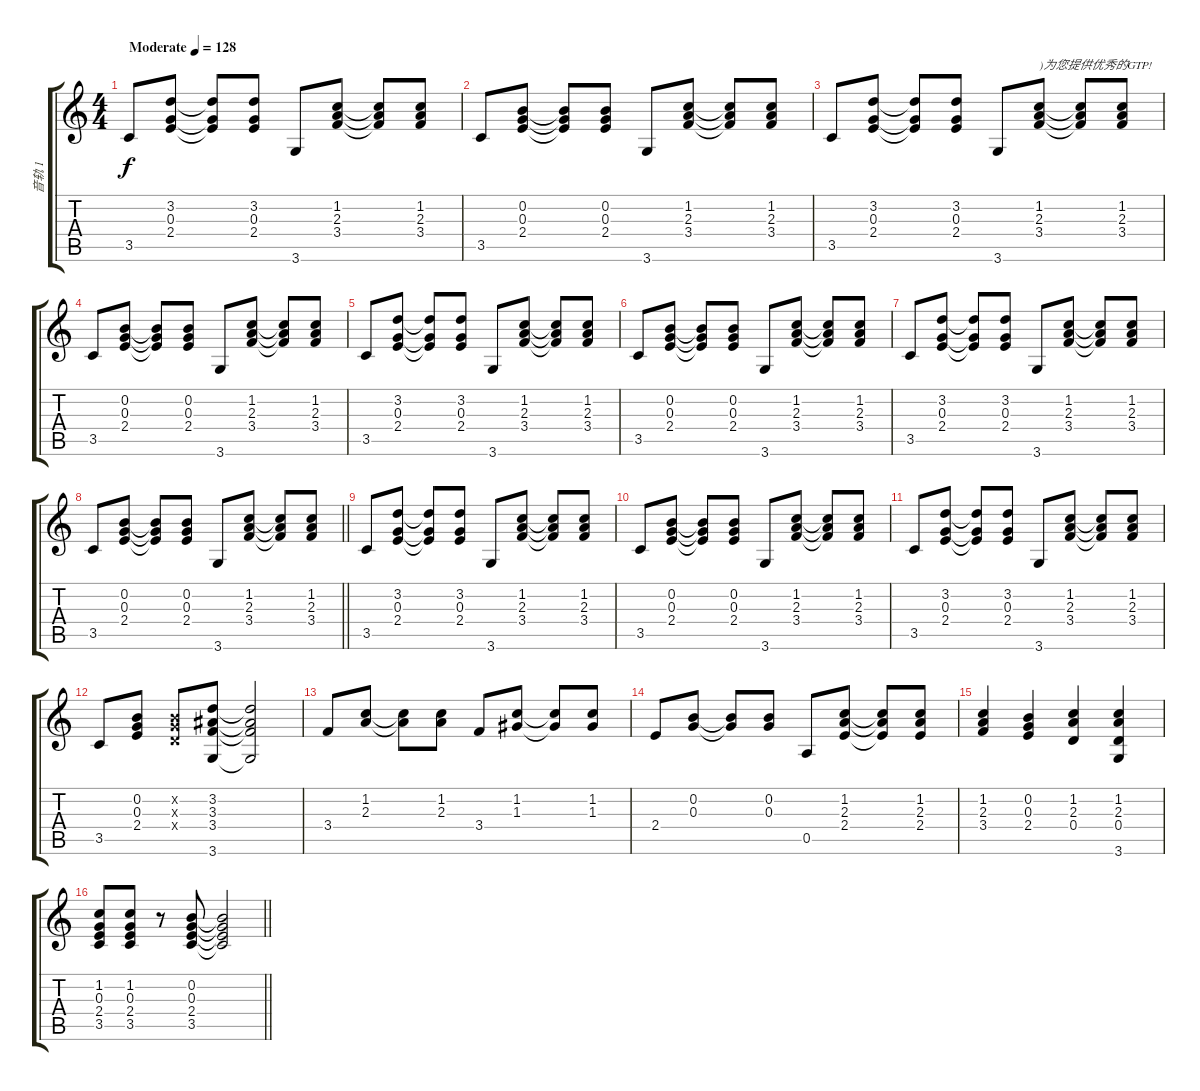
\track ("音轨 1" "音轨 1") {instrument electricguitarjazz}
\staff {score tabs}
\tuning (E4 B3 G3 D3 A2 E2) {hide}
\ts (4 4)
\tempo (128 "Moderate")
\clef g2
\ks c
3.5.8{dy f instrument electricguitarjazz} (3.2 0.3 2.4).8 (3.2{t} 0.3{t} 2.4{t}).8 (3.2 0.3 2.4).8 3.6.8 (1.2 2.3 3.4).8 (1.2{t} 2.3{t} 3.4{t}).8 (1.2 2.3 3.4).8 |
3.5.8 (0.2 0.3 2.4).8 (0.2{t} 0.3{t} 2.4{t}).8 (0.2 0.3 2.4).8 3.6.8 (1.2 2.3 3.4).8 (1.2{t} 2.3{t} 3.4{t}).8 (1.2 2.3 3.4).8 |
3.5.8 (3.2 0.3 2.4).8 (3.2{t} 0.3{t} 2.4{t}).8 (3.2 0.3 2.4).8 3.6.8 (1.2 2.3 3.4).8{txt ")为您提供优秀的GTP!"} (1.2{t} 2.3{t} 3.4{t}).8 (1.2 2.3 3.4).8 |
3.5.8 (0.2 0.3 2.4).8 (0.2{t} 0.3{t} 2.4{t}).8 (0.2 0.3 2.4).8 3.6.8 (1.2 2.3 3.4).8 (1.2{t} 2.3{t} 3.4{t}).8 (1.2 2.3 3.4).8 |
3.5.8 (3.2 0.3 2.4).8 (3.2{t} 0.3{t} 2.4{t}).8 (3.2 0.3 2.4).8 3.6.8 (1.2 2.3 3.4).8 (1.2{t} 2.3{t} 3.4{t}).8 (1.2 2.3 3.4).8 |
3.5.8 (0.2 0.3 2.4).8 (0.2{t} 0.3{t} 2.4{t}).8 (0.2 0.3 2.4).8 3.6.8 (1.2 2.3 3.4).8 (1.2{t} 2.3{t} 3.4{t}).8 (1.2 2.3 3.4).8 |
3.5.8 (3.2 0.3 2.4).8 (3.2{t} 0.3{t} 2.4{t}).8 (3.2 0.3 2.4).8 3.6.8 (1.2 2.3 3.4).8 (1.2{t} 2.3{t} 3.4{t}).8 (1.2 2.3 3.4).8 |
\barLineRight lightlight
3.5.8 (0.2 0.3 2.4).8 (0.2{t} 0.3{t} 2.4{t}).8 (0.2 0.3 2.4).8 3.6.8 (1.2 2.3 3.4).8 (1.2{t} 2.3{t} 3.4{t}).8 (1.2 2.3 3.4).8 |
3.5.8 (3.2 0.3 2.4).8 (3.2{t} 0.3{t} 2.4{t}).8 (3.2 0.3 2.4).8 3.6.8 (1.2 2.3 3.4).8 (1.2{t} 2.3{t} 3.4{t}).8 (1.2 2.3 3.4).8 |
3.5.8 (0.2 0.3 2.4).8 (0.2{t} 0.3{t} 2.4{t}).8 (0.2 0.3 2.4).8 3.6.8 (1.2 2.3 3.4).8 (1.2{t} 2.3{t} 3.4{t}).8 (1.2 2.3 3.4).8 |
3.5.8 (3.2 0.3 2.4).8 (3.2{t} 0.3{t} 2.4{t}).8 (3.2 0.3 2.4).8 3.6.8 (1.2 2.3 3.4).8 (1.2{t} 2.3{t} 3.4{t}).8 (1.2 2.3 3.4).8 |
3.5.8 (0.2 0.3 2.4).8 (0.2{x} 0.3{x} 0.4{x}).8 (3.2 3.3 3.4 3.6).8 (3.2{t} 3.3{t} 3.4{t} 3.6{t}).2 |
3.4.8 (1.2 2.3).8 (1.2{t} 2.3{t}).8 (1.2 2.3).8 3.4.8 (1.2 1.3).8 (1.2{t} 1.3{t}).8 (1.2 1.3).8 |
2.4.8 (0.2 0.3).8 (0.2{t} 0.3{t}).8 (0.2 0.3).8 0.5.8 (1.2 2.3 2.4).8 (1.2{t} 2.3{t} 2.4{t}).8 (1.2 2.3 2.4).8 |
(1.2 2.3 3.4).4 (0.2 0.3 2.4).4 (1.2 2.3 0.4).4 (1.2 2.3 0.4 3.6).4 |
\barLineRight lightlight
(1.2 0.3 2.4 3.5).8 (1.2 0.3 2.4 3.5).8 r.8 (0.2 0.3 2.4 3.5).8 (0.2{t} 0.3{t} 2.4{t} 3.5{t}).2
